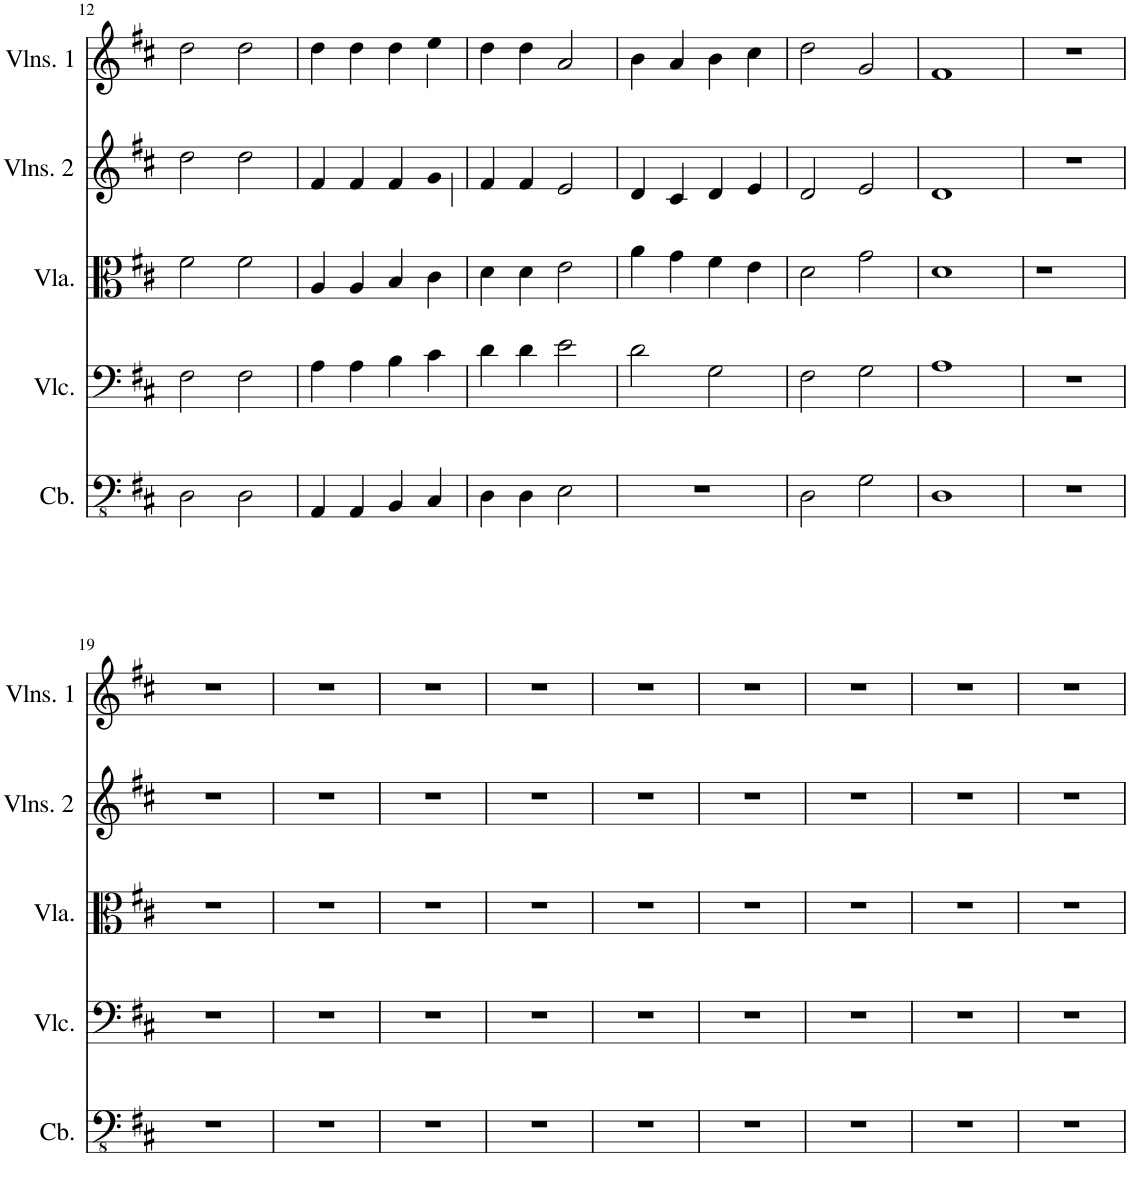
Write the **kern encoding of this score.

**kern	**kern	**kern	**kern	**kern
*part5	*part4	*part3	*part2	*part1
*staff5	*staff4	*staff3	*staff2	*staff1
*I"Double Bass	*I"Violoncello	*I"Viola	*I"Violins 2	*I"Violins 1
*	*I'Vlc.	*I'Vla.	*I'Vlns. 2	*I'Vlns. 1
!!LO:PB:g=z
*clefFv4	*clefF4	*clefC3	*clefG2	*clefG2
*Trd7c12	*	*	*	*
*k[f#c#]	*k[f#c#]	*k[f#c#]	*k[f#c#]	*k[f#c#]
*M4/4	*M4/4	*M4/4	*M4/4	*M4/4
=12	=12	=12	=12	=12
2DD\	2F#\	2f#\	2dd\	2dd\
2DD\	2F#\	2f#\	2dd\	2dd\
=13	=13	=13	=13	=13
4AAA/	4A\	4A/	4f#/	4dd\
4AAA/	4A\	4A/	4f#/	4dd\
4BBB/	4B\	4B/	4f#/	4dd\
4CC#/	4c#\	4c#\	4g/	4ee\
=14	=14	=14	=14	=14
4DD\	4d\	4d\	4f#/	4dd\
4DD\	4d\	4d\	4f#/	4dd\
2EE\	2e\	2e\	2e/	2a/
=15	=15	=15	=15	=15
1r	2d\	4a\	4d/	4b\
.	.	4g\	4c#/	4a/
.	2G\	4f#\	4d/	4b\
.	.	4e\	4e/	4cc#\
=16	=16	=16	=16	=16
2DD\	2F#\	2d\	2d/	2dd\
2GG\	2G\	2g\	2e/	2g/
=17	=17	=17	=17	=17
1DD	1A	1d	1d	1f#
=18	=18	=18	=18	=18
1r	1r	1r	1r	1r
!!LO:LB:g=z
=19	=19	=19	=19	=19
1r	1r	1r	1r	1r
=20	=20	=20	=20	=20
1r	1r	1r	1r	1r
=21	=21	=21	=21	=21
1r	1r	1r	1r	1r
=22	=22	=22	=22	=22
1r	1r	1r	1r	1r
=23	=23	=23	=23	=23
1r	1r	1r	1r	1r
=24	=24	=24	=24	=24
1r	1r	1r	1r	1r
=25	=25	=25	=25	=25
1r	1r	1r	1r	1r
=26	=26	=26	=26	=26
1r	1r	1r	1r	1r
=27	=27	=27	=27	=27
1r	1r	1r	1r	1r
=	=	=	=	=
*-	*-	*-	*-	*-
